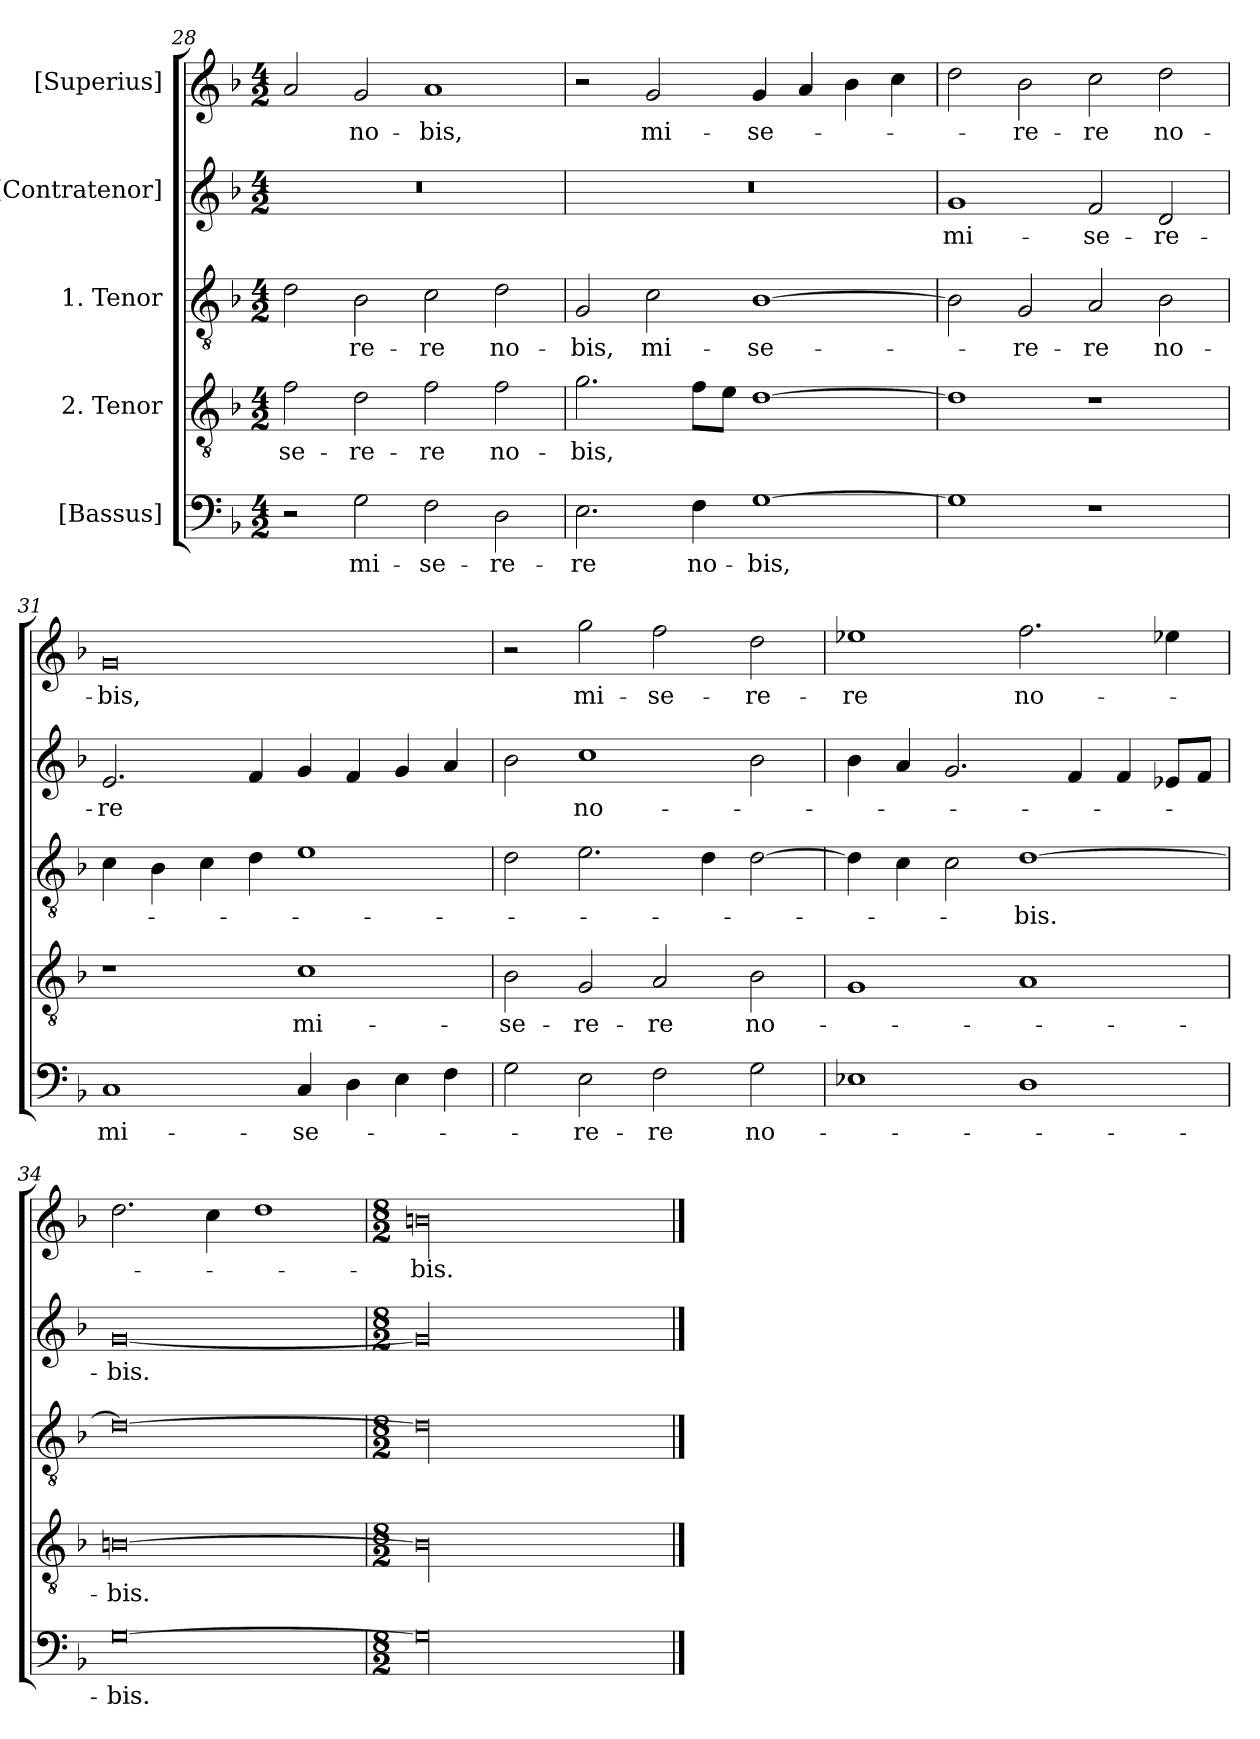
**kern	**text	**kern	**text	**kern	**text	**kern	**text	**kern	**text
*part5	*part5	*part4	*part4	*part3	*part3	*part2	*part2	*part1	*part1
*staff5	*staff5	*staff4	*staff4	*staff3	*staff3	*staff2	*staff2	*staff1	*staff1
*I"[Bassus]	*	*I"2. Tenor	*	*I"1. Tenor	*	*I"[Contratenor]	*	*I"[Superius]	*
*clefF4	*	*clefGv2	*	*clefGv2	*	*clefG2	*	*clefG2	*
*k[b-]	*	*k[b-]	*	*k[b-]	*	*k[b-]	*	*k[b-]	*
*M4/2	*	*M4/2	*	*M4/2	*	*M4/2	*	*M4/2	*
=28	=28	=28	=28	=28	=28	=28	=28	=28	=28
2r	.	2f\	-se-	2d\	.	0r	.	2a/	.
2G\	mi-	2d\	-re-	2B-\	-re-	.	.	2g/	no-
2F\	-se-	2f\	-re	2c\	-re	.	.	1a/	-bis,
2D\	-re-	2f\	no-	2d\	no-	.	.	.	.
=29	=29	=29	=29	=29	=29	=29	=29	=29	=29
2.E\	-re	2.g\	-bis,	2G/	-bis,	0r	.	2r	.
.	.	.	.	2c\	mi-	.	.	2g/	mi-
4F\	no-	8f\L	.	.	.	.	.	.	.
.	.	8e\J	.	.	.	.	.	.	.
[1G\	-bis,	[1d\	.	[1B-\	-se-	.	.	4g/	-se-
.	.	.	.	.	.	.	.	4a/	.
.	.	.	.	.	.	.	.	4b-\	.
.	.	.	.	.	.	.	.	4cc\	.
=30	=30	=30	=30	=30	=30	=30	=30	=30	=30
1G\]	.	1d\]	.	2B-\]	.	1g/	mi-	2dd\	.
.	.	.	.	2G/	-re-	.	.	2b-\	-re-
1r	.	1r	.	2A/	-re	2f/	-se-	2cc\	-re
.	.	.	.	2B-\	no-	2d/	-re-	2dd\	no-
=31	=31	=31	=31	=31	=31	=31	=31	=31	=31
1C/	mi-	1r	.	4c\	.	2.e/	-re	0g/	-bis,
.	.	.	.	4B-\	.	.	.	.	.
.	.	.	.	4c\	.	.	.	.	.
.	.	.	.	4d\	.	4f/	.	.	.
4C/	-se-	1c\	mi-	1e\	.	4g/	.	.	.
4D\	.	.	.	.	.	4f/	.	.	.
4E\	.	.	.	.	.	4g/	.	.	.
4F\	.	.	.	.	.	4a/	.	.	.
=32	=32	=32	=32	=32	=32	=32	=32	=32	=32
2G\	.	2B-\	-se-	2d\	.	2b-\	.	2r	.
2E\	-re-	2G/	-re-	2.e\	.	1cc\	no-	2gg\	mi-
2F\	-re	2A/	-re	.	.	.	.	2ff\	-se-
.	.	.	.	4d\	.	.	.	.	.
2G\	no-	2B-\	no-	[2d\	.	2b-\	.	2dd\	-re-
=33	=33	=33	=33	=33	=33	=33	=33	=33	=33
1E-X\	.	1G/	.	4d\]	.	4b-\	.	1ee-X\	-re
.	.	.	.	4c\	.	4a/	.	.	.
.	.	.	.	2c\	.	2.g/	.	.	.
1D\	.	1A/	.	[1d\	-bis.	.	.	2.ff\	no-
.	.	.	.	.	.	4f/	.	.	.
.	.	.	.	.	.	4f/	.	.	.
.	.	.	.	.	.	8e-X/L	.	4ee-X\	.
.	.	.	.	.	.	8f/J	.	.	.
=34	=34	=34	=34	=34	=34	=34	=34	=34	=34
[0G\	-bis.	[0Bn\	-bis.	0d\_	.	[0g/	-bis.	2.dd\	.
.	.	.	.	.	.	.	.	4cc\	.
.	.	.	.	.	.	.	.	1dd\	.
=35	=35	=35	=35	=35	=35	=35	=35	=35	=35
*M8/2	*	*M8/2	*	*M8/2	*	*M8/2	*	*M8/2	*
00G\]	.	00Bn\]	.	00d\]	.	00g/]	.	00bn\	-bis.
==	==	==	==	==	==	==	==	==	==
*-	*-	*-	*-	*-	*-	*-	*-	*-	*-
